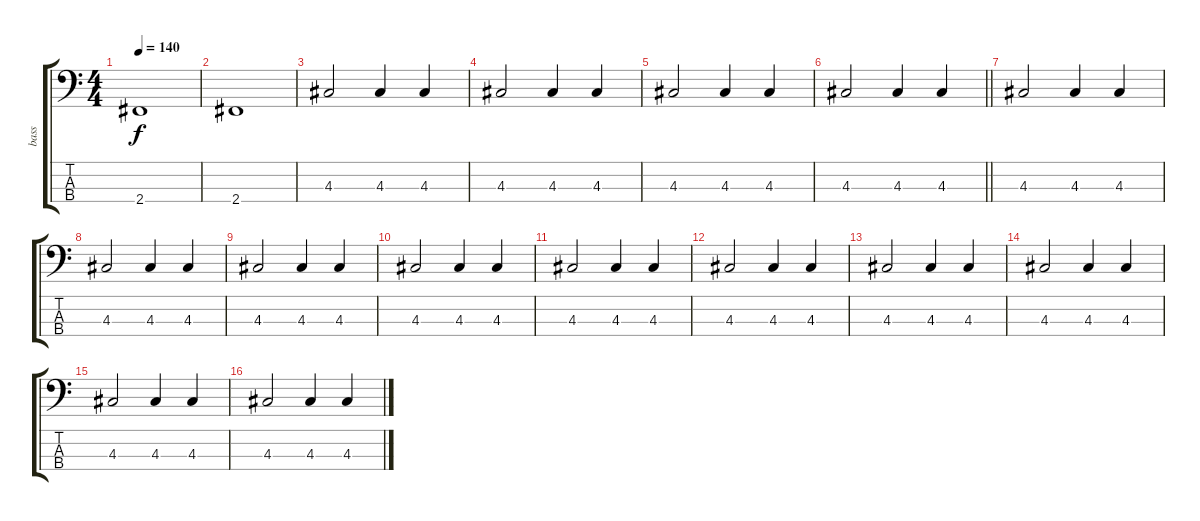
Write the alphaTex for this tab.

\track ("bass" "bass") {instrument electricbassfinger}
\staff {score tabs}
\tuning (G2 D2 A1 E1) {hide}
\ts (4 4)
\tempo 140
\clef f4
\ks c
2.4.1{dy f} |
2.4.1 |
4.3.2 4.3.4 4.3.4 |
4.3.2 4.3.4 4.3.4 |
4.3.2 4.3.4 4.3.4 |
\barLineRight lightlight
4.3.2 4.3.4 4.3.4 |
4.3.2 4.3.4 4.3.4 |
4.3.2 4.3.4 4.3.4 |
4.3.2 4.3.4 4.3.4 |
4.3.2 4.3.4 4.3.4 |
4.3.2 4.3.4 4.3.4 |
4.3.2 4.3.4 4.3.4 |
4.3.2 4.3.4 4.3.4 |
4.3.2 4.3.4 4.3.4 |
4.3.2 4.3.4 4.3.4 |
4.3.2 4.3.4 4.3.4
